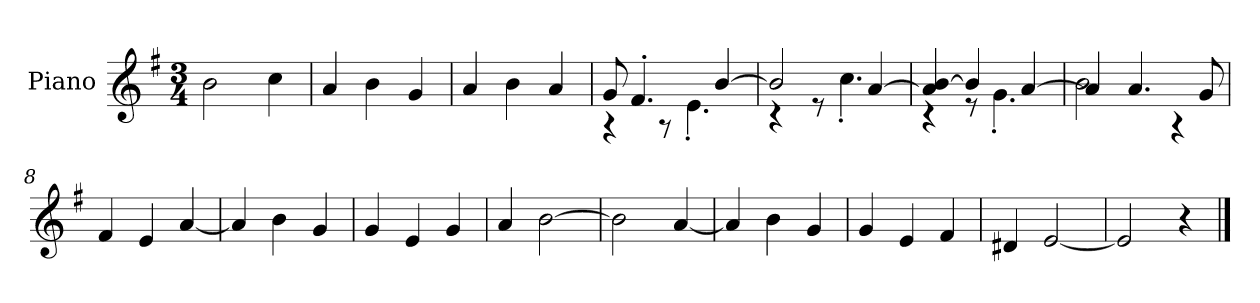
**kern
*part1
*staff1
*I"Piano
*I'P-no
*clefG2
*k[f#]
*M3/4
*MM178
=1
2b\
4cc\
=2
4a/
4b\
4g/
=3
4a/
4b\
4a/
=4
*^
8g/	4r
4.f#'/	.
.	8r
.	4.e'\
[4b/	.
=5	=5
2b/]	4r
.	8r
.	4.cc'\
[4a/	.
=6	=6
4a/] [4b/	4r
4b/]	8r
.	4.g'\
[4a/	.
=7	=7
4a/]	2b\
4.a/	.
.	4r
8g/	.
*v	*v
=8
4f#/
4e/
[4a/
!!LO:LB:g=z
=9
4a/]
4b\
4g/
=10
4g/
4e/
4g/
=11
4a/
[2b\
=12
2b\]
[4a/
=13
4a/]
4b\
4g/
=14
4g/
4e/
4f#/
=15
4d#X/
[2e/
=16
2e/]
4r
==
*-
